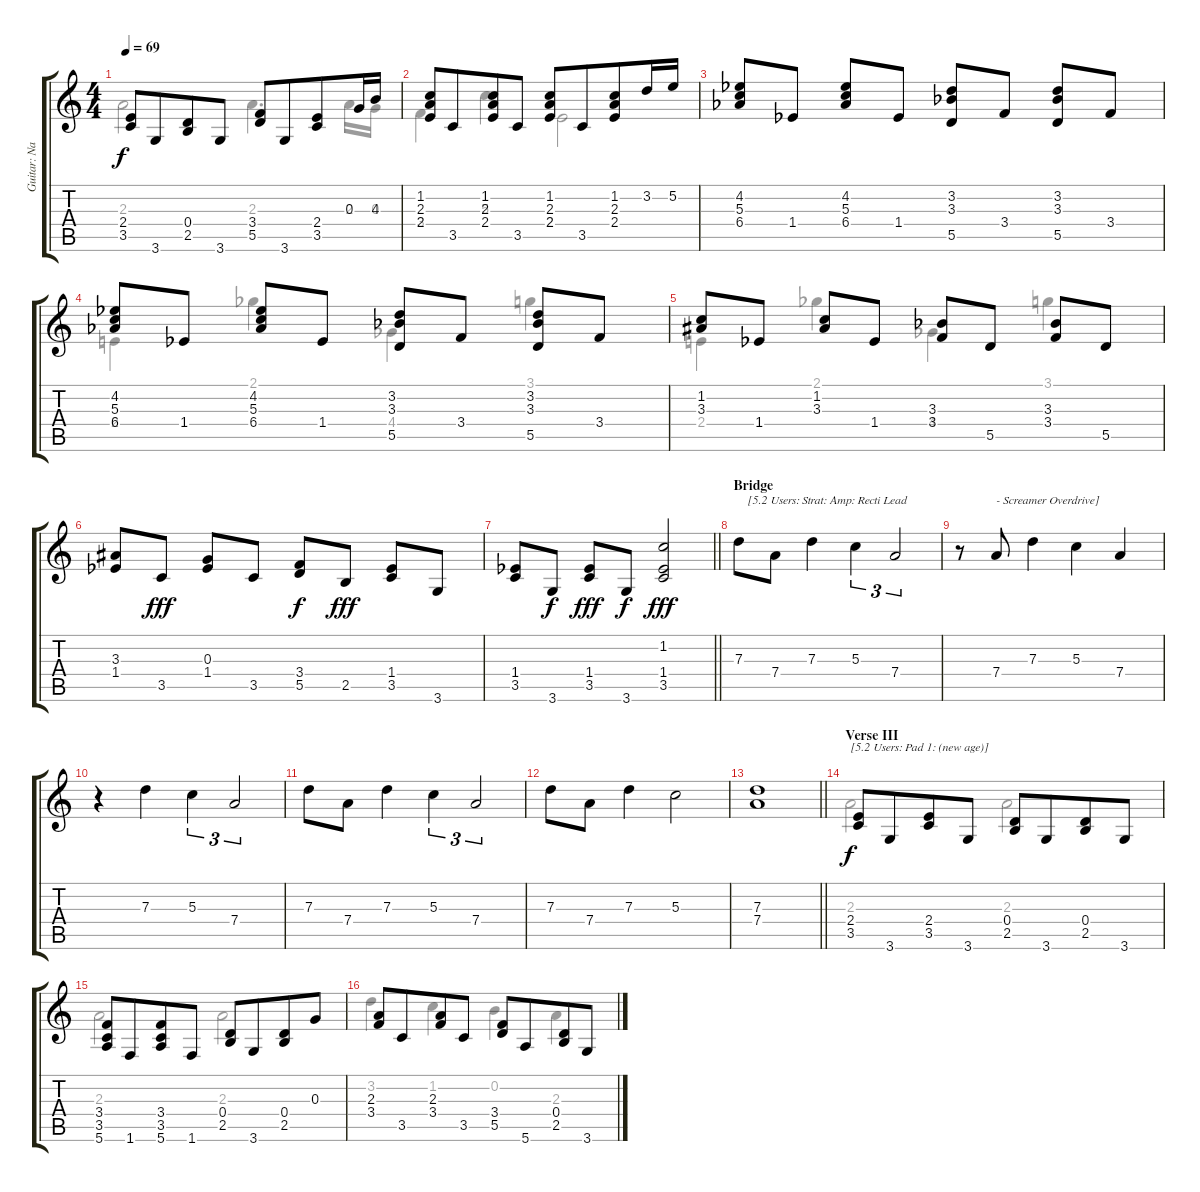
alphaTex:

\track ("Guitar: Nancy" "Guitar: Na") {instrument overdrivenguitar}
\staff {score tabs}
\tuning (E4 B3 G3 D3 A2 E2) {hide}
\voice
\ts (4 4)
\tempo 69
\clef g2
\ks c
(2.4 3.5).8{dy f} 3.6.8{beam merge} (0.4 2.5).8 3.6.8 (3.4 5.5).8 3.6.8{beam merge} (2.4 3.5).8 0.3.16 4.3.16 |
(1.2 2.3 2.4).8 3.5.8{beam merge} (1.2 2.3 2.4).8 3.5.8 (1.2 2.3 2.4).8 3.5.8{beam merge} (1.2 2.3 2.4).8 3.2.16 5.2.16 |
(4.2{acc b} 5.3 6.4{acc b}).8 1.4{acc b}.8 (4.2{acc b} 5.3 6.4{acc b}).8 1.4{acc b}.8 (3.2 3.3{acc b} 5.5).8 3.4.8 (3.2 3.3{acc b} 5.5).8 3.4.8 |
(4.2{acc b} 5.3 6.4{acc b}).8 1.4{acc b}.8 (4.2{acc b} 5.3 6.4{acc b}).8 1.4{acc b}.8 (3.2 3.3{acc b} 5.5).8 3.4.8 (3.2 3.3{acc b} 5.5).8 3.4.8 |
(1.2 3.3).8 1.4{acc b}.8 (1.2 3.3).8 1.4{acc b}.8 (3.3{acc b} 3.4).8 5.5.8 (3.3{acc b} 3.4).8 5.5.8 |
(3.3 1.4{acc b}).8 3.5.8{dy fff} (0.3 1.4{acc b}).8 3.5.8 (3.4 5.5).8{dy f} 2.5.8{dy fff} (1.4{acc b} 3.5).8 3.6.8 |
\barLineRight lightlight
(1.4{acc b} 3.5).8 3.6.8{dy f} (1.4{acc b} 3.5).8{dy fff} 3.6.8{dy f} (1.2 1.4{acc b} 3.5).2{dy fff} |
\section ("" "Bridge")
7.3.8{txt "   [5.2 Users: Strat: Amp: Recti Lead" volume 13 instrument overdrivenguitar} 7.4.8 7.3.4 5.3.4{tu (3 2)} 7.4.2{tu (3 2)} |
r.8 7.4.8{txt "- Screamer Overdrive]"} 7.3.4 5.3.4 7.4.4 |
r.4 7.3.4 5.3.4{tu (3 2)} 7.4.2{tu (3 2)} |
7.3.8 7.4.8 7.3.4 5.3.4{tu (3 2)} 7.4.2{tu (3 2)} |
7.3.8 7.4.8 7.3.4 5.3.2 |
\barLineRight lightlight
(7.3 7.4).1 |
\section ("" "Verse III")
(2.4 3.5).8{txt "[5.2 Users: Pad 1: (new age)]" dy f instrument pad1newage} 3.6.8{beam merge} (2.4 3.5).8 3.6.8 (0.4 2.5).8 3.6.8{beam merge} (0.4 2.5).8 3.6.8 |
(3.4 3.5 5.6).8 1.6.8{beam merge} (3.4 3.5 5.6).8 1.6.8 (0.4 2.5).8 3.6.8{beam merge} (0.4 2.5).8 0.3.8 |
(2.3 3.4).8 3.5.8{beam merge} (2.3 3.4).8 3.5.8 (3.4 5.5).8 5.6.8{beam merge} (0.4 2.5).8 3.6.8
\voice
\clef g2
\ottava regular
\simile none
\ks c
2.3.2{dy f} 2.3.4{d} 2.3.16 0.3.16 |
3.4.4 5.3.4 2.4.2 |
|
2.4.4 2.1{acc b}.4 4.4{acc b}.4 3.1.4 |
2.4.4 2.1{acc b}.4 4.4{acc b}.4 3.1.4 |
|
\barLineRight lightlight
|
|
|
|
|
|
\barLineRight lightlight
|
2.3.2 2.3.2 |
2.3.2 2.3.2 |
3.2.4 1.2.4 0.2.4 2.3.4
